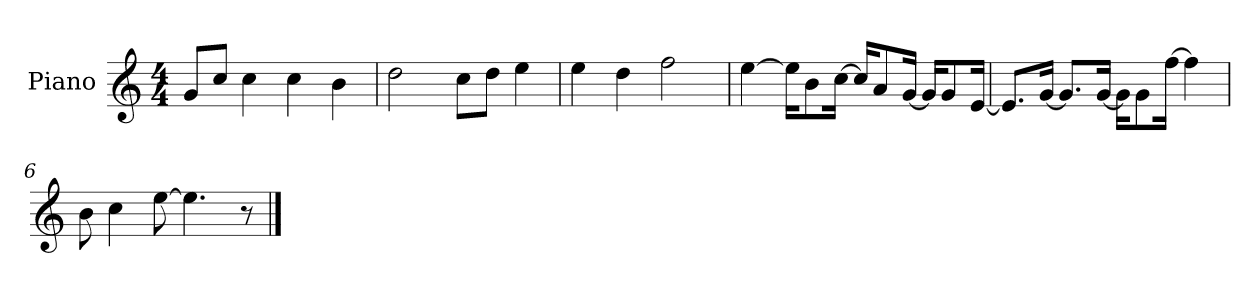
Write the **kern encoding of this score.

**kern
*part1
*staff1
*I"Piano
*I'P-no
*clefG2
*k[]
*M4/4
*MM90
=1
8g/L
8cc/J
4cc\
4cc\
4b\
=2
2dd\
8cc\L
8dd\J
4ee\
=3
4ee\
4dd\
2ff\
=4
[4ee\
16ee\KL]
8b\
[16cc\Jk
16cc/KL]
8a/
[16g/Jk
16g/KL]
8g/
[16e/Jk
=5
8.e/L]
[16g/Jk
8.g/L]
[16g/Jk
16g\KL]
8g\
[16ff\Jk
4ff\]
=6
8b\
4cc\
[8ee\
4.ee\]
8r
==
*-
